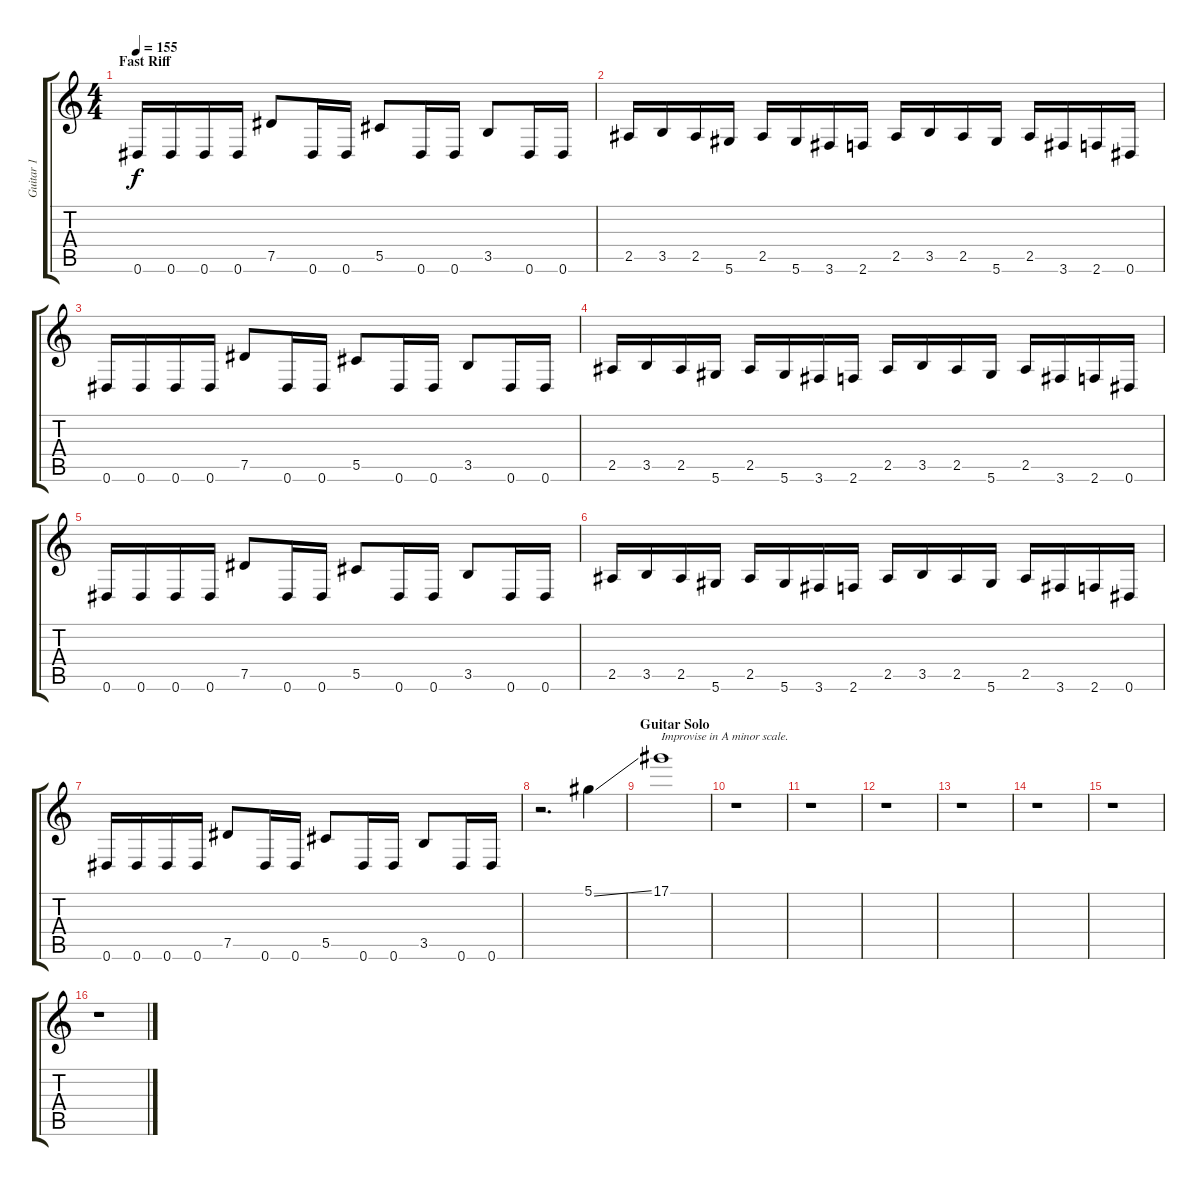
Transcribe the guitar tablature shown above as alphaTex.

\track ("Guitar 1" "Guitar 1") {instrument distortionguitar}
\staff {score tabs}
\tuning (Eb4 Bb3 Gb3 Db3 Ab2 Eb2) {hide}
\ts (4 4)
\section ("" "Fast Riff")
\tempo 155
\clef g2
\ks c
0.6.16{dy f} 0.6.16 0.6.16 0.6.16 7.5.8 0.6.16 0.6.16 5.5.8 0.6.16 0.6.16 3.5.8 0.6.16 0.6.16 |
2.5.16 3.5.16 2.5.16 5.6.16 2.5.16 5.6.16 3.6.16 2.6.16 2.5.16 3.5.16 2.5.16 5.6.16 2.5.16 3.6.16 2.6.16 0.6.16 |
0.6.16 0.6.16 0.6.16 0.6.16 7.5.8 0.6.16 0.6.16 5.5.8 0.6.16 0.6.16 3.5.8 0.6.16 0.6.16 |
2.5.16 3.5.16 2.5.16 5.6.16 2.5.16 5.6.16 3.6.16 2.6.16 2.5.16 3.5.16 2.5.16 5.6.16 2.5.16 3.6.16 2.6.16 0.6.16 |
0.6.16 0.6.16 0.6.16 0.6.16 7.5.8 0.6.16 0.6.16 5.5.8 0.6.16 0.6.16 3.5.8 0.6.16 0.6.16 |
2.5.16 3.5.16 2.5.16 5.6.16 2.5.16 5.6.16 3.6.16 2.6.16 2.5.16 3.5.16 2.5.16 5.6.16 2.5.16 3.6.16 2.6.16 0.6.16 |
0.6.16 0.6.16 0.6.16 0.6.16 7.5.8 0.6.16 0.6.16 5.5.8 0.6.16 0.6.16 3.5.8 0.6.16 0.6.16 |
r.2{d} 5.1{ss}.4 |
\section ("" "Guitar Solo")
17.1.1{txt "Improvise in A minor scale."} |
r.1 |
r.1 |
r.1 |
r.1 |
r.1 |
r.1 |
r.1
